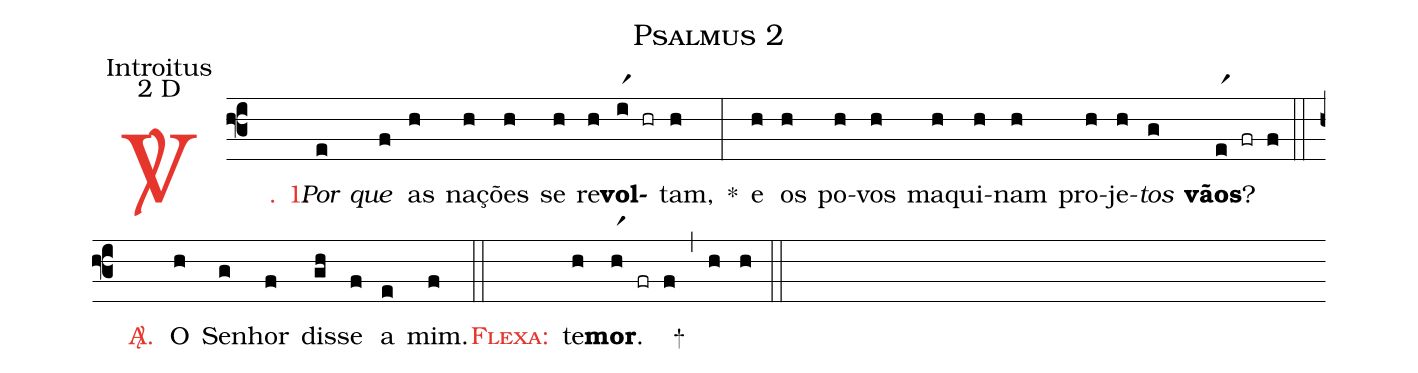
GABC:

name: Psalmus 2;
office-part: Introitus;
mode: 2;
mode-differentia: D;
%%
(f3)

<c><sp>V/</sp>. 1.</c>() <i>Por</i>(e) <i>que</i>(f) as(h) na(h)ções(h) se(h) re(h)<b>vol</b>(ir1 hr)tam,(h) *(:) e(h) os(h) po(h)vos(h) ma(h)qui(h)nam(h) pro(h)je(h)<i>tos</i>(g) <b>vãos</b>?(er1 fr f)

(::)

<nlba><c><sp>A/</sp>.</c>() O</nlba>(h) Se(g)nhor(f) dis(gh)se(f) a(e) mim.(f)

(::)

<nlba><c><sc>Flexa</sc>:</c>() te</nlba>(h)<b>mor</b>.(hr1 fr f) +(,) (h) (h)

(::)
